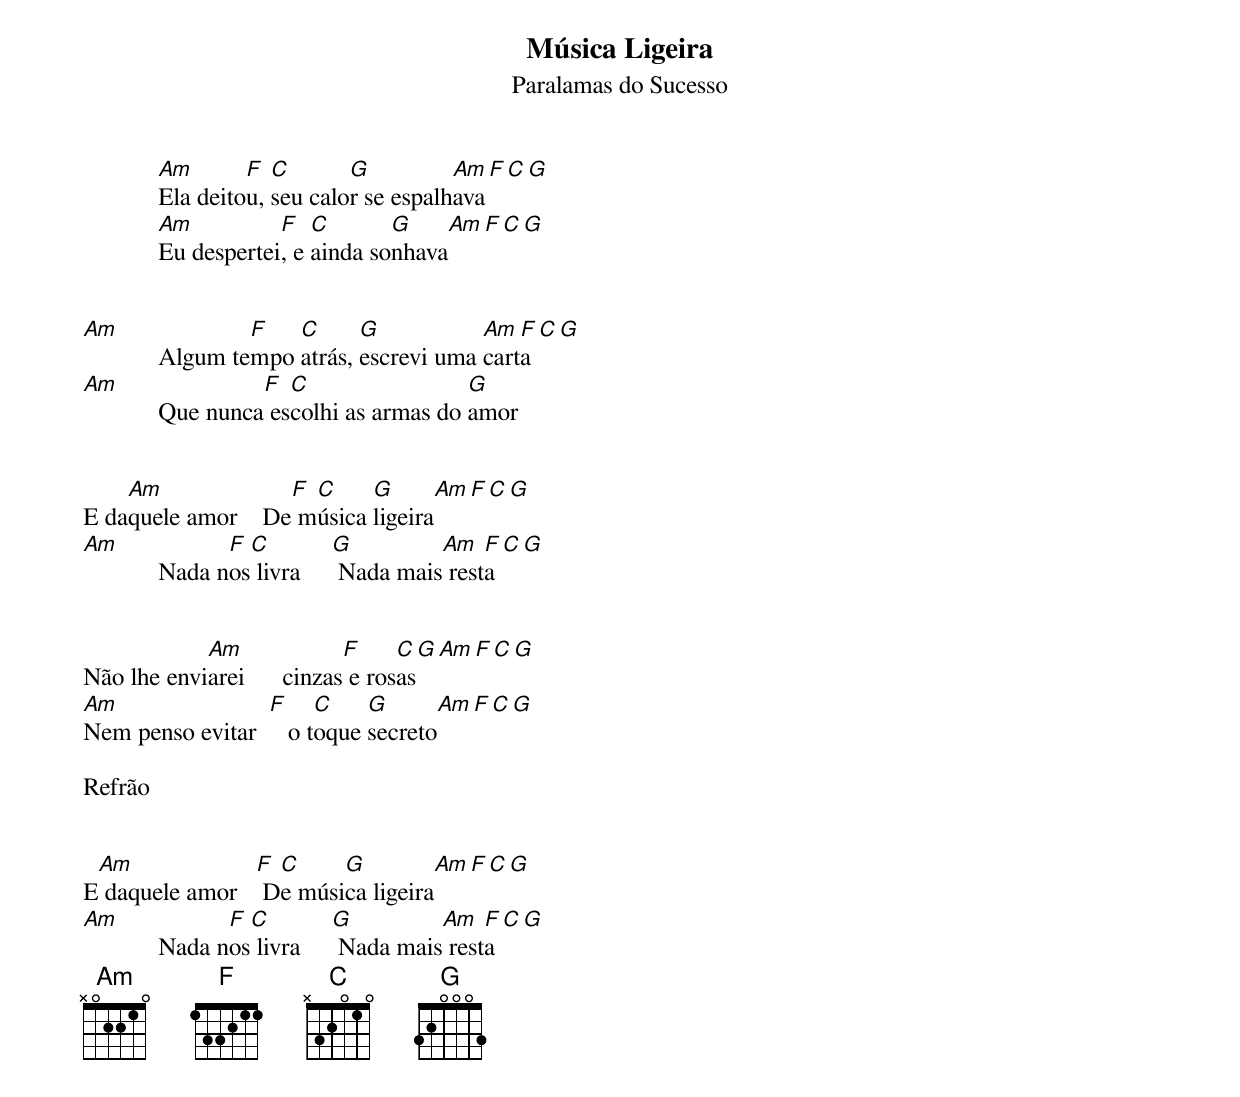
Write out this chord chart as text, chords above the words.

Música Ligeira
Paralamas do Sucesso

            Am       F  C       G          Am   F C    G
            Ela deitou, seu calor se espalhava
            Am          F   C       G      Am   F C   G
            Eu despertei, e ainda sonhava


Am                  F   C      G           Am  F C  G
            Algum tempo atrás, escrevi uma carta
Am                   F  C                 G
            Que nunca escolhi as armas do amor


    Am              F C     G           Am    F C  G
E daquele amor    De música ligeira
Am                F C          G         Am   F C   G
            Nada nos livra      Nada mais resta


            Am              F     C       G         Am    F  C    G
Não lhe enviarei      cinzas e rosas
Am                F     C    G          Am     F  C   G
Nem penso evitar     o toque secreto

Refrão


 Am              F C     G           Am    F C  G
E daquele amor    De música ligeira
Am                F C          G         Am   F C   G
            Nada nos livra      Nada mais resta
